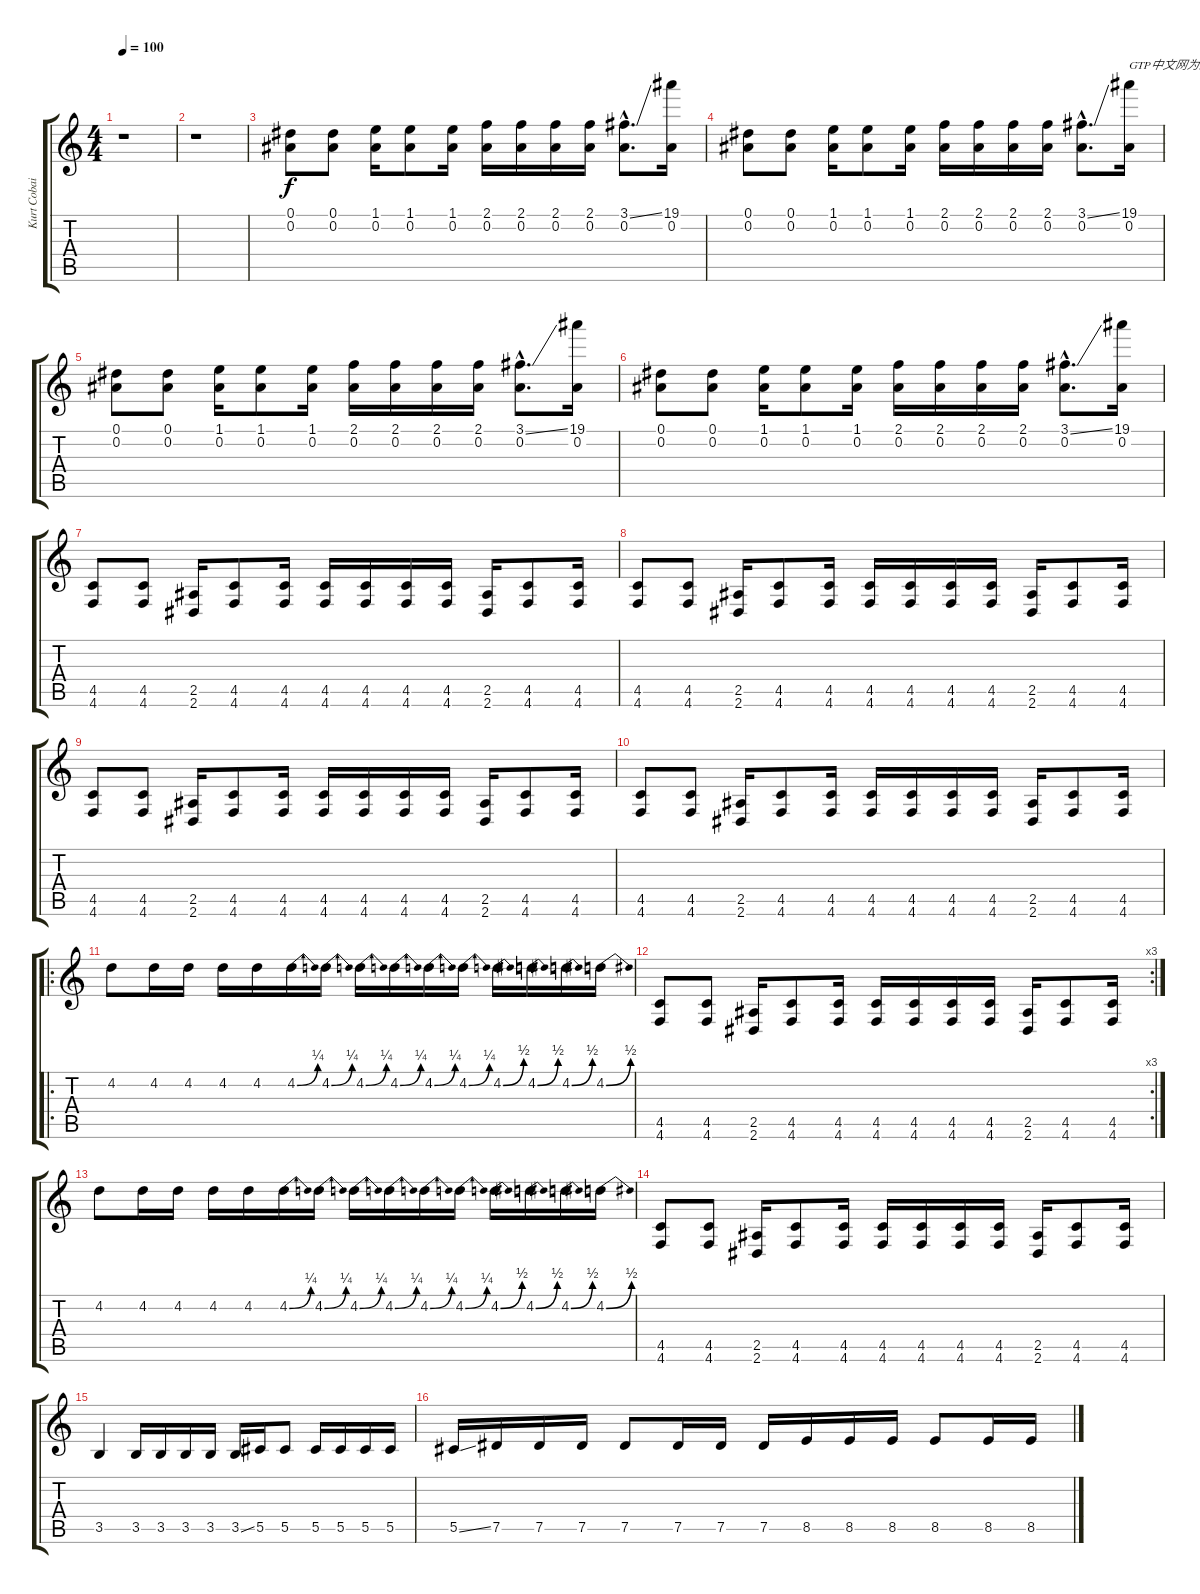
\track ("Kurt Cobain" "Kurt Cobai") {instrument distortionguitar}
\staff {score tabs}
\tuning (Eb4 Bb3 Gb3 Db3 Ab2 Db2) {hide}
\ts (4 4)
\tempo 100
\clef g2
\ks c
r.1{dy f instrument distortionguitar} |
r.1 |
(0.1 0.2).8 (0.1 0.2).8 (1.1 0.2).16 (1.1 0.2).8 (1.1 0.2).16 (2.1 0.2).16 (2.1 0.2).16 (2.1 0.2).16 (2.1 0.2).16 (3.1{ss hac} 0.2{hac}).8{d} (19.1 0.2).16 |
(0.1 0.2).8 (0.1 0.2).8 (1.1 0.2).16 (1.1 0.2).8 (1.1 0.2).16 (2.1 0.2).16 (2.1 0.2).16 (2.1 0.2).16 (2.1 0.2).16 (3.1{ss hac} 0.2{hac}).8{d} (19.1 0.2).16{txt "GTP中文网为您提供优秀的谱子"} |
(0.1 0.2).8 (0.1 0.2).8 (1.1 0.2).16 (1.1 0.2).8 (1.1 0.2).16 (2.1 0.2).16 (2.1 0.2).16 (2.1 0.2).16 (2.1 0.2).16 (3.1{ss hac} 0.2{hac}).8{d} (19.1 0.2).16 |
(0.1 0.2).8 (0.1 0.2).8 (1.1 0.2).16 (1.1 0.2).8 (1.1 0.2).16 (2.1 0.2).16 (2.1 0.2).16 (2.1 0.2).16 (2.1 0.2).16 (3.1{ss hac} 0.2{hac}).8{d} (19.1 0.2).16 |
(4.5 4.6).8 (4.5 4.6).8 (2.5 2.6).16 (4.5 4.6).8 (4.5 4.6).16 (4.5 4.6).16 (4.5 4.6).16 (4.5 4.6).16 (4.5 4.6).16 (2.5 2.6).16 (4.5 4.6).8 (4.5 4.6).16 |
(4.5 4.6).8 (4.5 4.6).8 (2.5 2.6).16 (4.5 4.6).8 (4.5 4.6).16 (4.5 4.6).16 (4.5 4.6).16 (4.5 4.6).16 (4.5 4.6).16 (2.5 2.6).16 (4.5 4.6).8 (4.5 4.6).16 |
(4.5 4.6).8 (4.5 4.6).8 (2.5 2.6).16 (4.5 4.6).8 (4.5 4.6).16 (4.5 4.6).16 (4.5 4.6).16 (4.5 4.6).16 (4.5 4.6).16 (2.5 2.6).16 (4.5 4.6).8 (4.5 4.6).16 |
(4.5 4.6).8 (4.5 4.6).8 (2.5 2.6).16 (4.5 4.6).8 (4.5 4.6).16 (4.5 4.6).16 (4.5 4.6).16 (4.5 4.6).16 (4.5 4.6).16 (2.5 2.6).16 (4.5 4.6).8 (4.5 4.6).16 |
\ro
4.2.8 4.2.16 4.2.16 4.2.16 4.2.16 4.2{be (bend 0 0 60 1)}.16 4.2{be (bend 0 0 60 1)}.16 4.2{be (bend 0 0 60 1)}.16 4.2{be (bend 0 0 60 1)}.16 4.2{be (bend 0 0 60 1)}.16 4.2{be (bend 0 0 60 1)}.16 4.2{be (bend 0 0 60 2)}.16 4.2{be (bend 0 0 60 2)}.16 4.2{be (bend 0 0 60 2)}.16 4.2{be (bend 0 0 60 2)}.16 |
\rc 3
(4.5 4.6).8 (4.5 4.6).8 (2.5 2.6).16 (4.5 4.6).8 (4.5 4.6).16 (4.5 4.6).16 (4.5 4.6).16 (4.5 4.6).16 (4.5 4.6).16 (2.5 2.6).16 (4.5 4.6).8 (4.5 4.6).16 |
4.2.8 4.2.16 4.2.16 4.2.16 4.2.16 4.2{be (bend 0 0 60 1)}.16 4.2{be (bend 0 0 60 1)}.16 4.2{be (bend 0 0 60 1)}.16 4.2{be (bend 0 0 60 1)}.16 4.2{be (bend 0 0 60 1)}.16 4.2{be (bend 0 0 60 1)}.16 4.2{be (bend 0 0 60 2)}.16 4.2{be (bend 0 0 60 2)}.16 4.2{be (bend 0 0 60 2)}.16 4.2{be (bend 0 0 60 2)}.16 |
(4.5 4.6).8 (4.5 4.6).8 (2.5 2.6).16 (4.5 4.6).8 (4.5 4.6).16 (4.5 4.6).16 (4.5 4.6).16 (4.5 4.6).16 (4.5 4.6).16 (2.5 2.6).16 (4.5 4.6).8 (4.5 4.6).16 |
3.5.4 3.5.16 3.5.16 3.5.16 3.5.16 3.5{ss}.16 5.5.16 5.5.8 5.5.16 5.5.16 5.5.16 5.5.16 |
5.5{ss}.16 7.5.16 7.5.16 7.5.16 7.5.8 7.5.16 7.5.16 7.5.16 8.5.16 8.5.16 8.5.16 8.5.8 8.5.16 8.5.16
